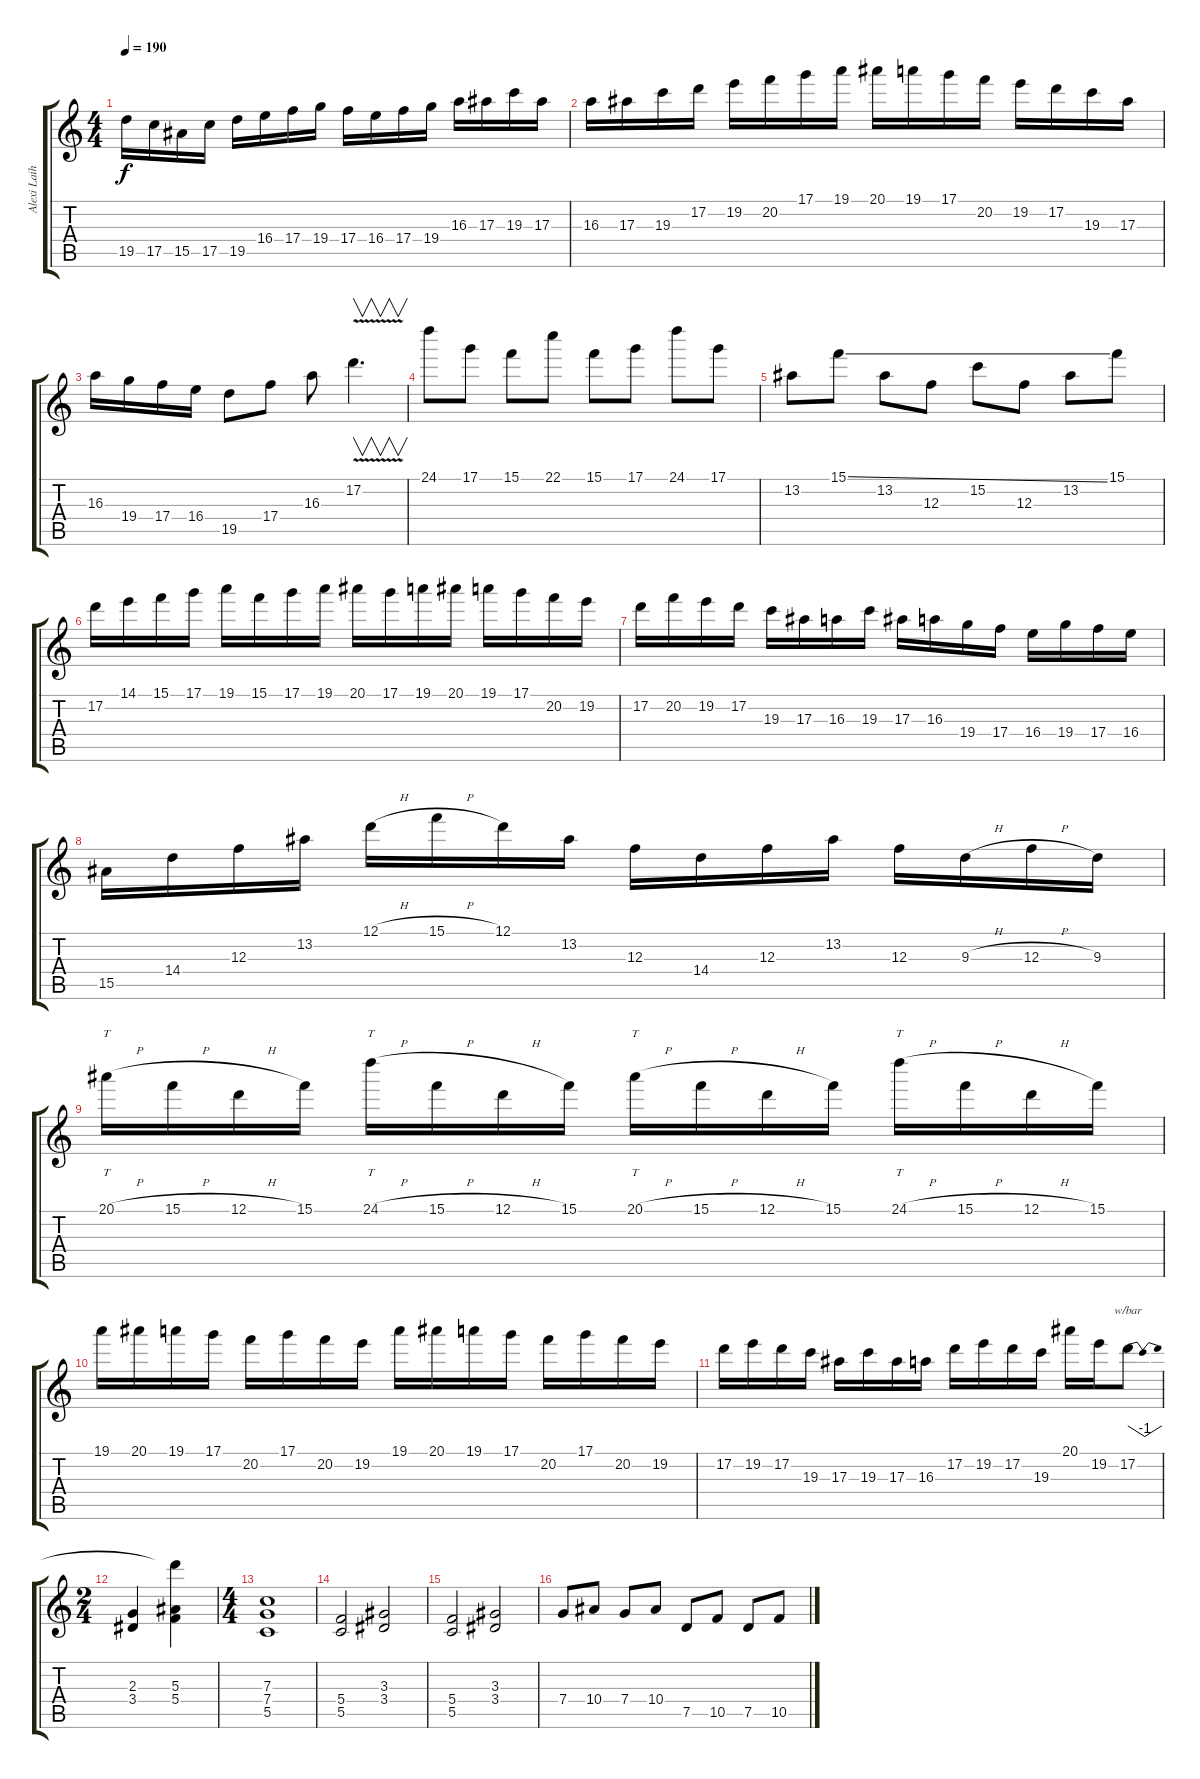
\track ("Alexi Laiho" "Alexi Laih") {instrument distortionguitar}
\staff {score tabs}
\tuning (D4 A3 F3 C3 G2 D2) {hide}
\ts (4 4)
\tempo 190
\clef g2
\ks c
19.5.16{dy f} 17.5.16 15.5.16 17.5.16 19.5.16 16.4.16 17.4.16 19.4.16 17.4.16 16.4.16 17.4.16 19.4.16 16.3.16 17.3.16 19.3.16 17.3.16 |
16.3.16 17.3.16 19.3.16 17.2.16 19.2.16 20.2.16 17.1.16 19.1.16 20.1.16 19.1.16 17.1.16 20.2.16 19.2.16 17.2.16 19.3.16 17.3.16 |
16.3.16 19.4.16 17.4.16 16.4.16 19.5.8 17.4.8 16.3.8 17.2{v}.4{v d} |
24.1.8 17.1.8 15.1.8 22.1.8 15.1.8 17.1.8 24.1.8 17.1.8 |
13.2.8 15.1{ss}.8 13.2.8 12.3.8 15.2.8 12.3.8 13.2.8 15.1.8 |
17.2.16 14.1.16 15.1.16 17.1.16 19.1.16 15.1.16 17.1.16 19.1.16 20.1.16 17.1.16 19.1.16 20.1.16 19.1.16 17.1.16 20.2.16 19.2.16 |
17.2.16 20.2.16 19.2.16 17.2.16 19.3.16 17.3.16 16.3.16 19.3.16 17.3.16 16.3.16 19.4.16 17.4.16 16.4.16 19.4.16 17.4.16 16.4.16 |
15.5.16 14.4.16 12.3.16 13.2.16 12.1{h}.16 15.1{h}.16 12.1.16 13.2.16 12.3.16 14.4.16 12.3.16 13.2.16 12.3.16 9.3{h}.16 12.3{h}.16 9.3.16 |
20.1{h}.16{tt} 15.1{h}.16 12.1{h}.16 15.1.16 24.1{h}.16{tt} 15.1{h}.16 12.1{h}.16 15.1.16 20.1{h}.16{tt} 15.1{h}.16 12.1{h}.16 15.1.16 24.1{h}.16{tt} 15.1{h}.16 12.1{h}.16 15.1.16 |
19.1.16 20.1.16 19.1.16 17.1.16 20.2.16 17.1.16 20.2.16 19.2.16 19.1.16 20.1.16 19.1.16 17.1.16 20.2.16 17.1.16 20.2.16 19.2.16 |
17.2.16 19.2.16 17.2.16 19.3.16 17.3.16 19.3.16 17.3.16 16.3.16 17.2.16 19.2.16 17.2.16 19.3.16 20.1.16 19.2.16 17.2.8{tbe (dip default 0 0 30 -4 60 0)} |
\ts (2 4)
(2.3 3.4).4{balance 16} (17.2{t} 5.3 5.4).4 |
\ts (4 4)
(7.3 7.4 5.5).1 |
(5.4 5.5).2 (3.3 3.4).2 |
(5.4 5.5).2 (3.3 3.4).2 |
7.4.8 10.4.8 7.4.8 10.4.8 7.5.8 10.5.8 7.5.8 10.5.8
